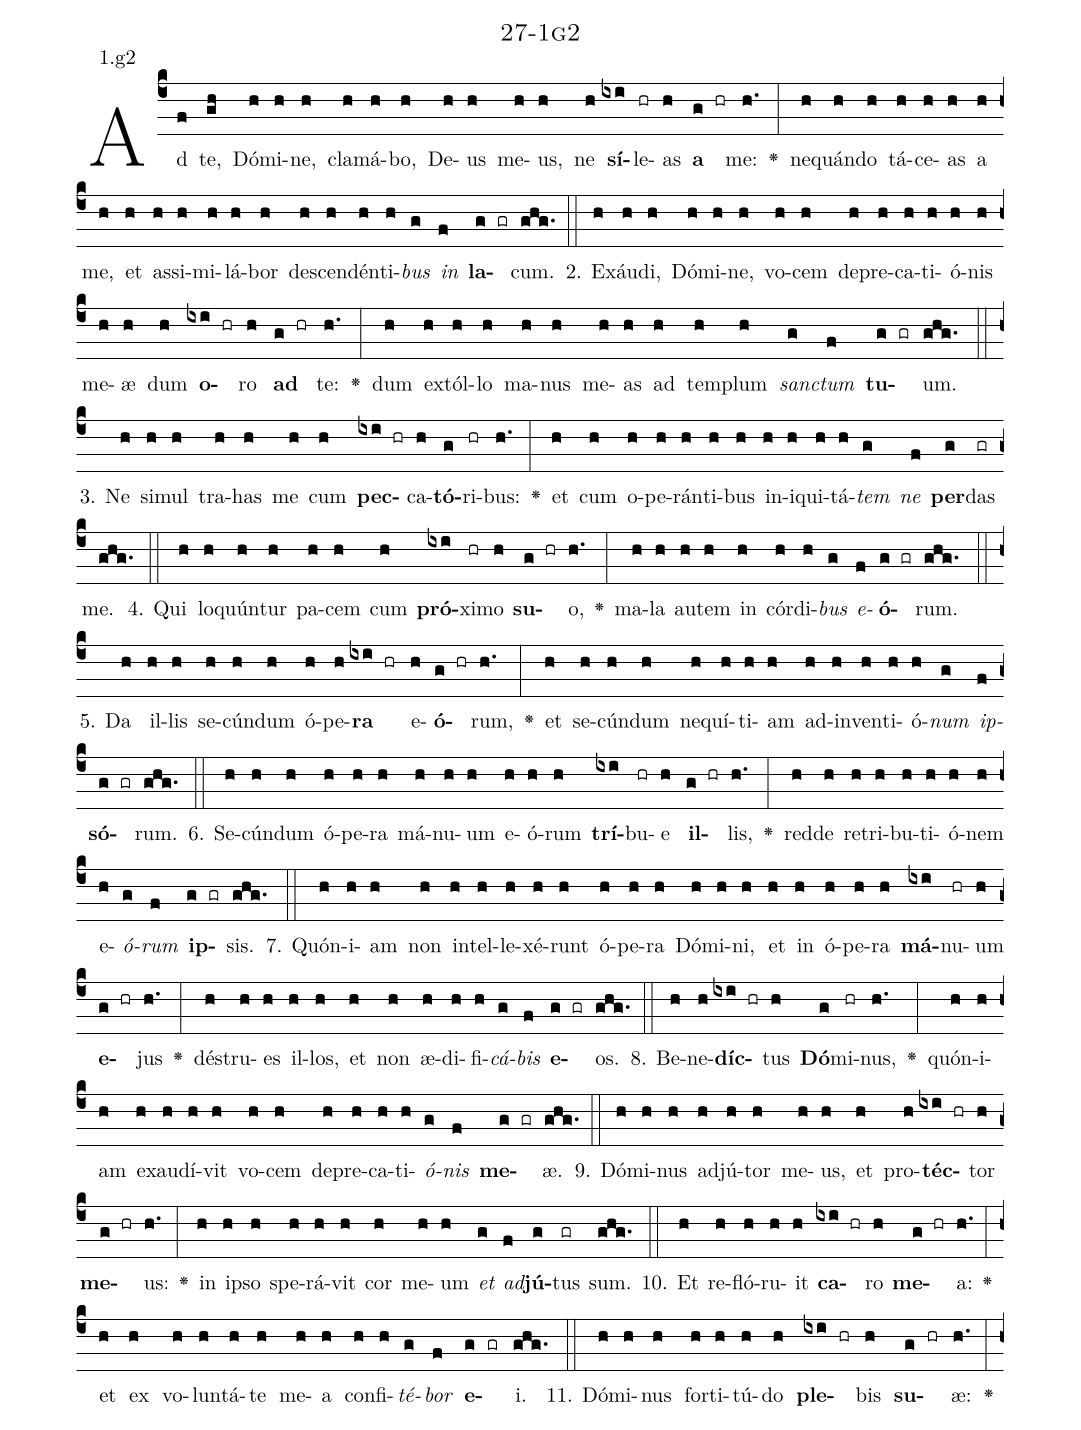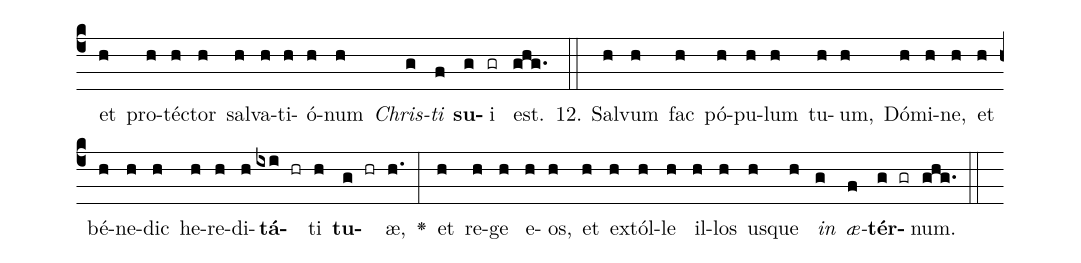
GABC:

name: 27-1g2;
annotation: 1.g2;
%%
(c4)Ad(f) te,(gh) Dó(h)mi(h)ne,(h) cla(h)má(h)bo,(h) De(h)us(h) me(h)us,(h) ne(h) <b>sí</b>(ixi)le(hr)as(h) <b>a</b>(g hr) me:(h.) <v>\greheightstar</v>(:) ne(h)quán(h)do(h) tá(h)ce(h)as(h) a(h) me,(h) et(h) as(h)si(h)mi(h)lá(h)bor(h) de(h)scen(h)dén(h)ti(h)<i>bus</i>(g) <i>in</i>(f) <b>la</b>(g gr)cum.(ghg.) (::)
2. Ex(h)áu(h)di,(h) Dó(h)mi(h)ne,(h) vo(h)cem(h) de(h)pre(h)ca(h)ti(h)ó(h)nis(h) me(h)æ(h) dum(h) <b>o</b>(ixi hr)ro(h) <b>ad</b>(g hr) te:(h.) <v>\greheightstar</v>(:) dum(h) ex(h)tól(h)lo(h) ma(h)nus(h) me(h)as(h) ad(h) tem(h)plum(h) <i>sanc</i>(g)<i>tum</i>(f) <b>tu</b>(g gr)um.(ghg.) (::)
3. Ne(h) si(h)mul(h) tra(h)has(h) me(h) cum(h) <b>pec</b>(ixi hr)ca(h)<b>tó</b>(g)ri(hr)bus:(h.) <v>\greheightstar</v>(:) et(h) cum(h) o(h)pe(h)rán(h)ti(h)bus(h) in(h)i(h)qui(h)tá(h)<i>tem</i>(g) <i>ne</i>(f) <b>per</b>(g)das(gr) me.(ghg.) (::)
4. Qui(h) lo(h)quún(h)tur(h) pa(h)cem(h) cum(h) <b>pró</b>(ixi)xi(hr)mo(h) <b>su</b>(g hr)o,(h.) <v>\greheightstar</v>(:) ma(h)la(h) au(h)tem(h) in(h) cór(h)di(h)<i>bus</i>(g) <i>e</i>(f)<b>ó</b>(g gr)rum.(ghg.) (::)
5. Da(h) il(h)lis(h) se(h)cún(h)dum(h) ó(h)pe(h)<b>ra</b>(ixi hr) e(h)<b>ó</b>(g hr)rum,(h.) <v>\greheightstar</v>(:) et(h) se(h)cún(h)dum(h) ne(h)quí(h)ti(h)am(h) ad(h)in(h)ven(h)ti(h)ó(h)<i>num</i>(g) <i>ip</i>(f)<b>só</b>(g gr)rum.(ghg.) (::)
6. Se(h)cún(h)dum(h) ó(h)pe(h)ra(h) má(h)nu(h)um(h) e(h)ó(h)rum(h) <b>trí</b>(ixi)bu(hr)e(h) <b>il</b>(g hr)lis,(h.) <v>\greheightstar</v>(:) red(h)de(h) re(h)tri(h)bu(h)ti(h)ó(h)nem(h) e(h)<i>ó</i>(g)<i>rum</i>(f) <b>ip</b>(g gr)sis.(ghg.) (::)
7. Quón(h)i(h)am(h) non(h) in(h)tel(h)le(h)xé(h)runt(h) ó(h)pe(h)ra(h) Dó(h)mi(h)ni,(h) et(h) in(h) ó(h)pe(h)ra(h) <b>má</b>(ixi)nu(hr)um(h) <b>e</b>(g hr)jus(h.) <v>\greheightstar</v>(:) dé(h)stru(h)es(h) il(h)los,(h) et(h) non(h) æ(h)di(h)fi(h)<i>cá</i>(g)<i>bis</i>(f) <b>e</b>(g gr)os.(ghg.) (::)
8. Be(h)ne(h)<b>díc</b>(ixi hr)tus(h) <b>Dó</b>(g)mi(hr)nus,(h.) <v>\greheightstar</v>(:) quón(h)i(h)am(h) ex(h)au(h)dí(h)vit(h) vo(h)cem(h) de(h)pre(h)ca(h)ti(h)<i>ó</i>(g)<i>nis</i>(f) <b>me</b>(g gr)æ.(ghg.) (::)
9. Dó(h)mi(h)nus(h) ad(h)jú(h)tor(h) me(h)us,(h) et(h) pro(h)<b>téc</b>(ixi hr)tor(h) <b>me</b>(g hr)us:(h.) <v>\greheightstar</v>(:) in(h) ip(h)so(h) spe(h)rá(h)vit(h) cor(h) me(h)um(h) <i>et</i>(g) <i>ad</i>(f)<b>jú</b>(g)tus(gr) sum.(ghg.) (::)
10. Et(h) re(h)fló(h)ru(h)it(h) <b>ca</b>(ixi hr)ro(h) <b>me</b>(g hr)a:(h.) <v>\greheightstar</v>(:) et(h) ex(h) vo(h)lun(h)tá(h)te(h) me(h)a(h) con(h)fi(h)<i>té</i>(g)<i>bor</i>(f) <b>e</b>(g gr)i.(ghg.) (::)
11. Dó(h)mi(h)nus(h) for(h)ti(h)tú(h)do(h) <b>ple</b>(ixi hr)bis(h) <b>su</b>(g hr)æ:(h.) <v>\greheightstar</v>(:) et(h) pro(h)téc(h)tor(h) sal(h)va(h)ti(h)ó(h)num(h) <i>Chris</i>(g)<i>ti</i>(f) <b>su</b>(g)i(gr) est.(ghg.) (::)
12. Sal(h)vum(h) fac(h) pó(h)pu(h)lum(h) tu(h)um,(h) Dó(h)mi(h)ne,(h) et(h) bé(h)ne(h)dic(h) he(h)re(h)di(h)<b>tá</b>(ixi hr)ti(h) <b>tu</b>(g hr)æ,(h.) <v>\greheightstar</v>(:) et(h) re(h)ge(h) e(h)os,(h) et(h) ex(h)tól(h)le(h) il(h)los(h) us(h)que(h) <i>in</i>(g) <i>æ</i>(f)<b>tér</b>(g gr)num.(ghg.) (::)
